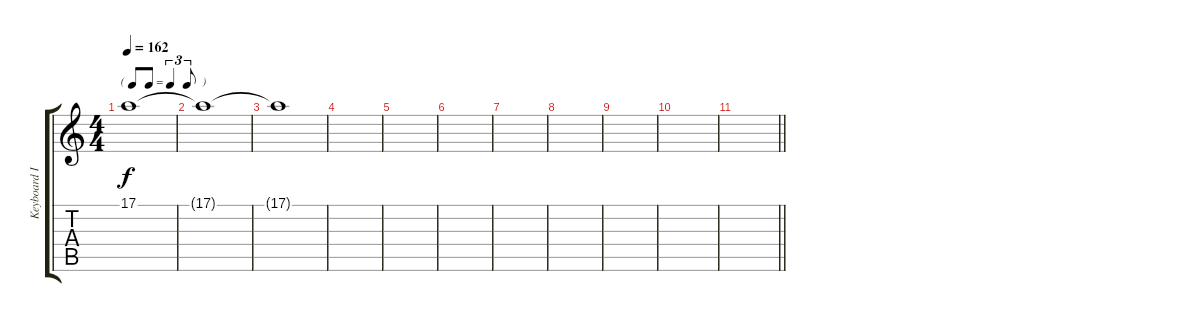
\track ("Keyboard III" "Keyboard I") {instrument lead2sawtooth}
\staff {score tabs}
\tuning (E4 B3 G3 D3 A2 E2) {hide}
\ts (4 4)
\tf triplet8th
\tempo 162
\clef g2
\ks c
17.1{t}.1{dy f} |
17.1{t}.1 |
17.1{t}.1 |
|
|
|
|
|
|
|
\barLineRight lightlight
